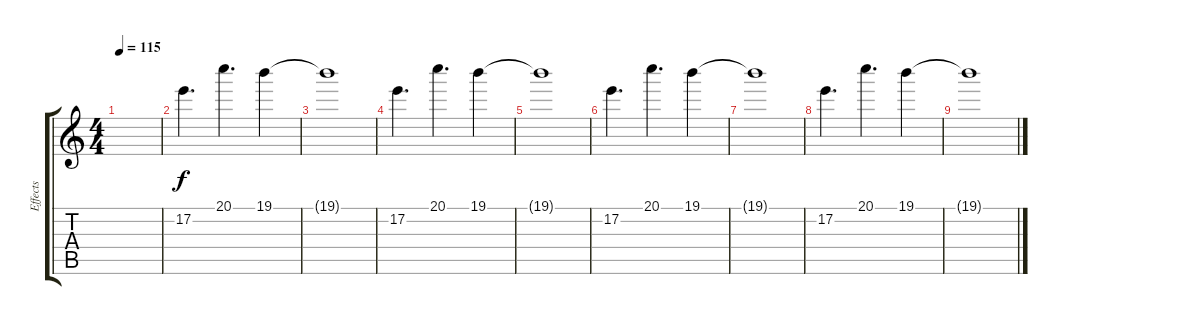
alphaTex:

\track ("Effects" "Effects") {instrument overdrivenguitar}
\staff {score tabs}
\tuning (E4 B3 G3 D3 A2 D2) {hide}
\ts (4 4)
\tempo 115
\clef g2
\ks c
|
17.2.4{d} 20.1.4{d} 19.1.4 |
19.1{t}.1 |
17.2.4{d} 20.1.4{d} 19.1.4 |
19.1{t}.1 |
17.2.4{d} 20.1.4{d} 19.1.4 |
19.1{t}.1 |
17.2.4{d} 20.1.4{d} 19.1.4 |
19.1{t}.1
